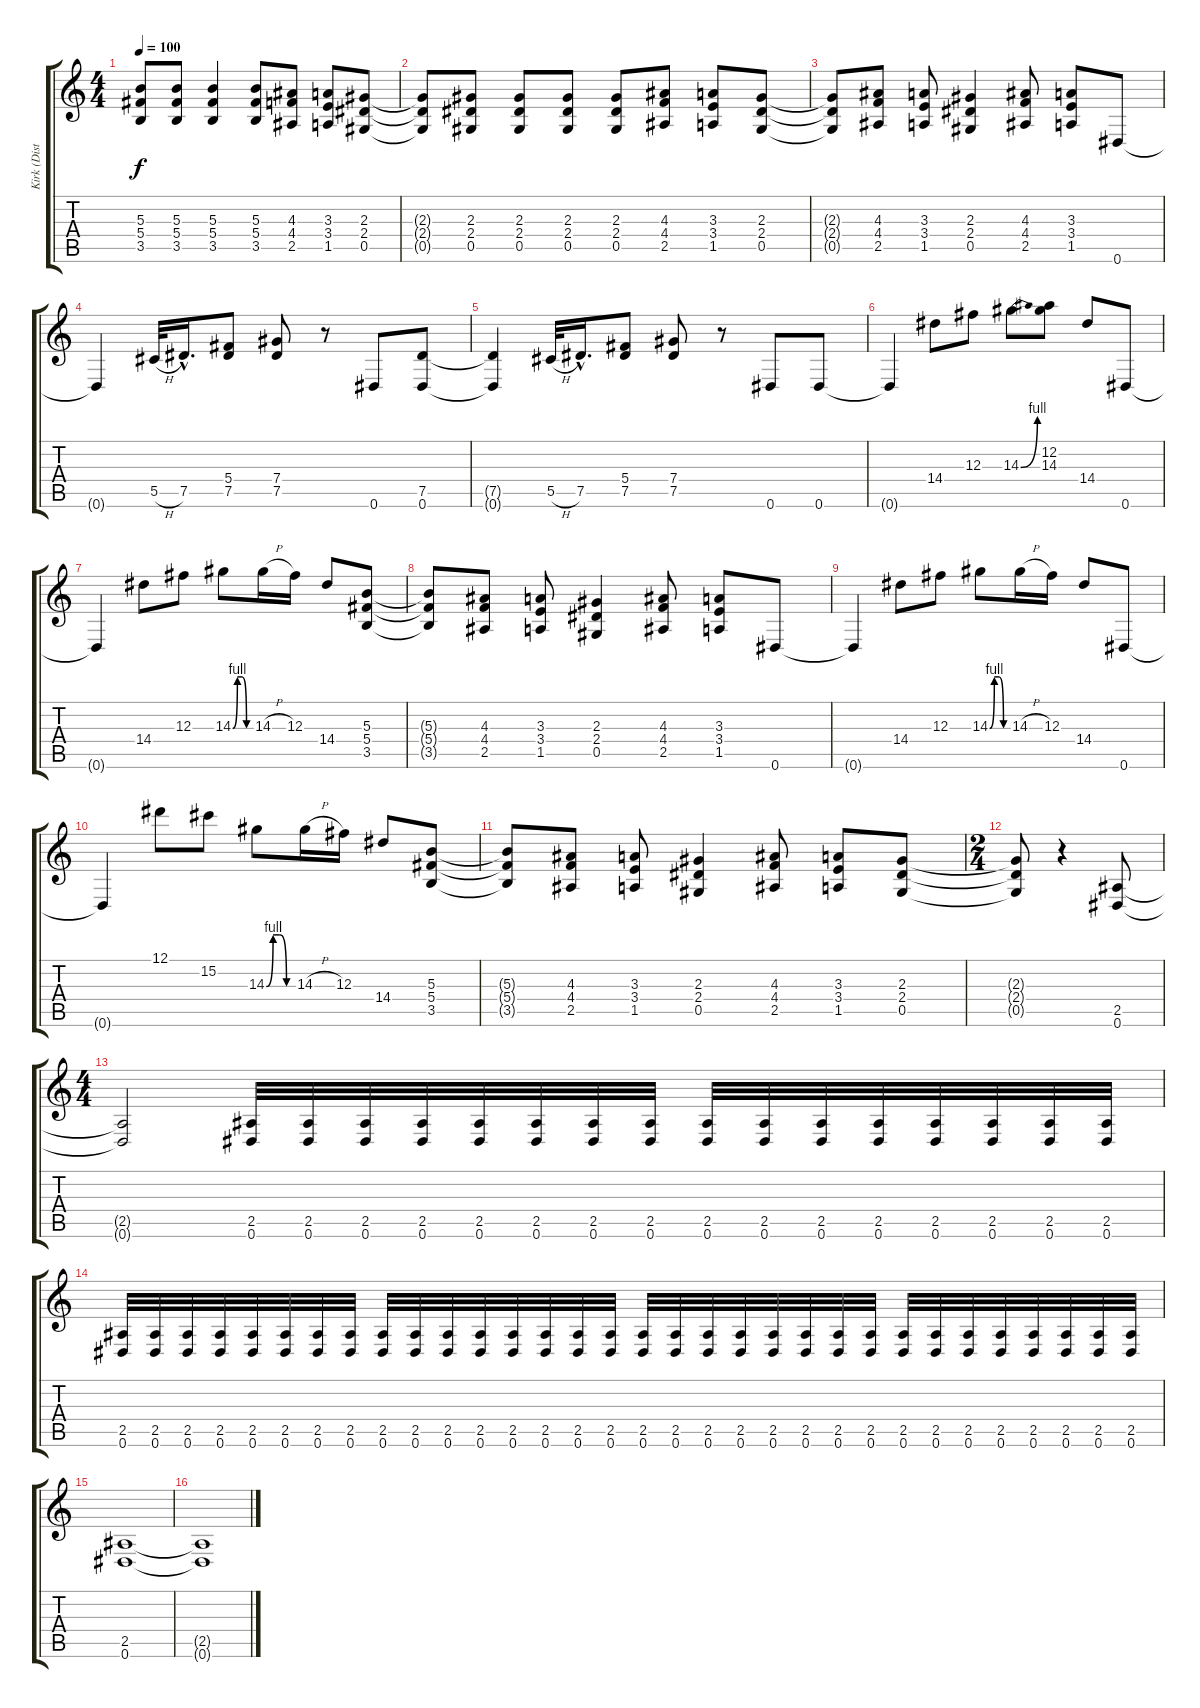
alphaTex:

\track ("Kirk (Disto Gtr)" "Kirk (Dist") {instrument distortionguitar}
\staff {score tabs}
\tuning (Eb4 Bb3 Gb3 Db3 Ab2 Eb2) {hide}
\ts (4 4)
\tempo 100
\clef g2
\ks c
(5.3{t} 5.4{t} 3.5{t}).8{dy f} (5.3 5.4 3.5).8 (5.3 5.4 3.5).4 (5.3 5.4 3.5).8 (4.3 4.4 2.5).8 (3.3 3.4 1.5).8 (2.3 2.4 0.5).8 |
(2.3{t} 2.4{t} 0.5{t}).8 (2.3 2.4 0.5).8 (2.3 2.4 0.5).8 (2.3 2.4 0.5).8 (2.3 2.4 0.5).8 (4.3 4.4 2.5).8 (3.3 3.4 1.5).8 (2.3 2.4 0.5).8 |
(2.3{t} 2.4{t} 0.5{t}).8 (4.3 4.4 2.5).8 (3.3 3.4 1.5).8 (2.3 2.4 0.5).4 (4.3 4.4 2.5).8 (3.3 3.4 1.5).8 0.6.8 |
0.6{t}.4 5.5{h}.32 7.5{hac}.16{d} (5.4 7.5).8 (7.4 7.5).8 r.8 0.6.8 (7.5 0.6).8 |
(7.5{t} 0.6{t}).4 5.5{h}.32 7.5{hac}.16{d} (5.4 7.5).8 (7.4 7.5).8 r.8 0.6.8 0.6.8 |
0.6{t}.4 14.4.8 12.3.8 14.3{be (bend 0 0 60 4)}.8 (12.2 14.3).8 14.4.8 0.6.8 |
0.6{t}.4 14.4.8 12.3.8 14.3{be (custom 0 0 15 4 30 4 45 0 60 0)}.8 14.3{h}.16 12.3.16 14.4.8 (5.3 5.4 3.5).8 |
(5.3{t} 5.4{t} 3.5{t}).8 (4.3 4.4 2.5).8 (3.3 3.4 1.5).8 (2.3 2.4 0.5).4 (4.3 4.4 2.5).8 (3.3 3.4 1.5).8 0.6.8 |
0.6{t}.4 14.4.8 12.3.8 14.3{be (custom 0 0 15 4 30 4 45 0 60 0)}.8 14.3{h}.16 12.3.16 14.4.8 0.6.8 |
0.6{t}.4 12.1.8 15.2.8 14.3{be (custom 0 0 15 4 30 4 45 0 60 0)}.8 14.3{h}.16 12.3.16 14.4.8 (5.3 5.4 3.5).8 |
(5.3{t} 5.4{t} 3.5{t}).8 (4.3 4.4 2.5).8 (3.3 3.4 1.5).8 (2.3 2.4 0.5).4 (4.3 4.4 2.5).8 (3.3 3.4 1.5).8 (2.3 2.4 0.5).8 |
\ts (2 4)
(2.3{t} 2.4{t} 0.5{t}).8 r.4 (2.5 0.6).8 |
\ts (4 4)
(2.5{t} 0.6{t}).2 (2.5 0.6).32 (2.5 0.6).32 (2.5 0.6).32 (2.5 0.6).32 (2.5 0.6).32 (2.5 0.6).32 (2.5 0.6).32 (2.5 0.6).32 (2.5 0.6).32 (2.5 0.6).32 (2.5 0.6).32 (2.5 0.6).32 (2.5 0.6).32 (2.5 0.6).32 (2.5 0.6).32 (2.5 0.6).32 |
(2.5 0.6).32 (2.5 0.6).32 (2.5 0.6).32 (2.5 0.6).32 (2.5 0.6).32 (2.5 0.6).32 (2.5 0.6).32 (2.5 0.6).32 (2.5 0.6).32 (2.5 0.6).32 (2.5 0.6).32 (2.5 0.6).32 (2.5 0.6).32 (2.5 0.6).32 (2.5 0.6).32 (2.5 0.6).32 (2.5 0.6).32 (2.5 0.6).32 (2.5 0.6).32 (2.5 0.6).32 (2.5 0.6).32 (2.5 0.6).32 (2.5 0.6).32 (2.5 0.6).32 (2.5 0.6).32 (2.5 0.6).32 (2.5 0.6).32 (2.5 0.6).32 (2.5 0.6).32 (2.5 0.6).32 (2.5 0.6).32 (2.5 0.6).32 |
(2.5 0.6).1 |
(2.5{t} 0.6{t}).1
